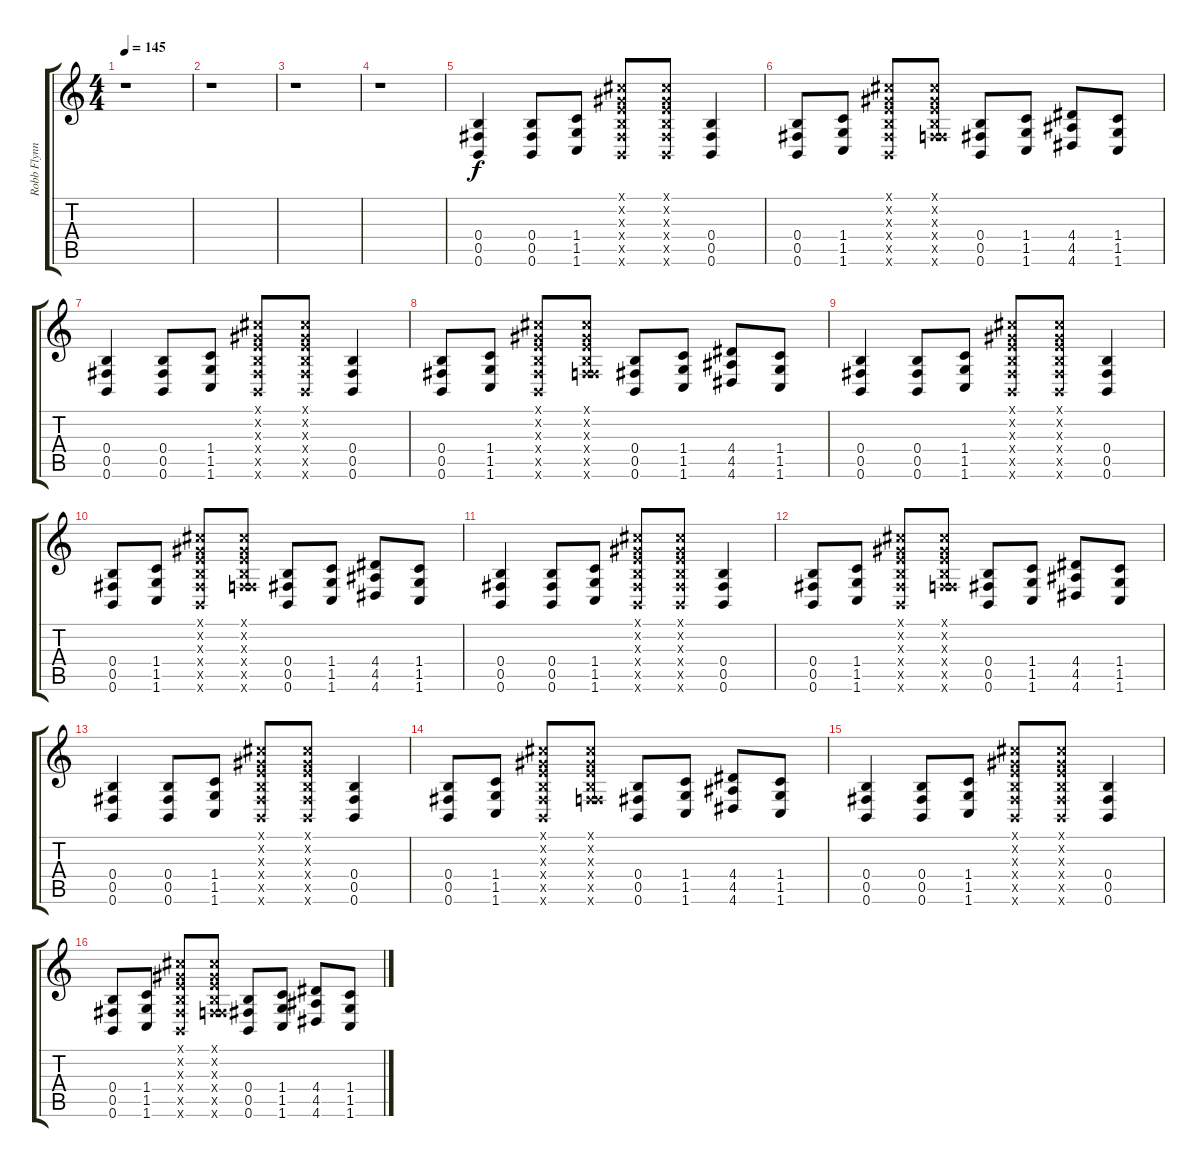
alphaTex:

\track ("Robb Flynn" "Robb Flynn") {instrument distortionguitar}
\staff {score tabs}
\tuning (Db4 Ab3 E3 B2 Gb2 B1) {hide}
\ts (4 4)
\tempo 145
\clef g2
\ks c
r.1{dy ppp} |
r.1 |
r.1 |
r.1 |
(0.4 0.5 0.6).4{dy f} (0.4 0.5 0.6).8 (1.4 1.5 1.6).8 (0.1{x} 0.2{x} 0.3{x} 0.4{x} 0.5{x} 0.6{x}).8 (0.1{x} 0.2{x} 0.3{x} 0.4{x} 0.5{x} 0.6{x}).8 (0.4 0.5 0.6).4 |
(0.4 0.5 0.6).8 (1.4 1.5 1.6).8 (0.1{x} 0.2{x} 0.3{x} 0.4{x} 0.5{x} 0.6{x}).8 (0.1{x} 0.2{x} 0.3{x} 0.4{x} 0.5{x} 6.6{x}).8 (0.4 0.5 0.6).8 (1.4 1.5 1.6).8 (4.4 4.5 4.6).8 (1.4 1.5 1.6).8 |
(0.4 0.5 0.6).4 (0.4 0.5 0.6).8 (1.4 1.5 1.6).8 (0.1{x} 0.2{x} 0.3{x} 0.4{x} 0.5{x} 0.6{x}).8 (0.1{x} 0.2{x} 0.3{x} 0.4{x} 0.5{x} 0.6{x}).8 (0.4 0.5 0.6).4 |
(0.4 0.5 0.6).8 (1.4 1.5 1.6).8 (0.1{x} 0.2{x} 0.3{x} 0.4{x} 0.5{x} 0.6{x}).8 (0.1{x} 0.2{x} 0.3{x} 0.4{x} 0.5{x} 6.6{x}).8 (0.4 0.5 0.6).8 (1.4 1.5 1.6).8 (4.4 4.5 4.6).8 (1.4 1.5 1.6).8 |
(0.4 0.5 0.6).4 (0.4 0.5 0.6).8 (1.4 1.5 1.6).8 (0.1{x} 0.2{x} 0.3{x} 0.4{x} 0.5{x} 0.6{x}).8 (0.1{x} 0.2{x} 0.3{x} 0.4{x} 0.5{x} 0.6{x}).8 (0.4 0.5 0.6).4 |
(0.4 0.5 0.6).8 (1.4 1.5 1.6).8 (0.1{x} 0.2{x} 0.3{x} 0.4{x} 0.5{x} 0.6{x}).8 (0.1{x} 0.2{x} 0.3{x} 0.4{x} 0.5{x} 6.6{x}).8 (0.4 0.5 0.6).8 (1.4 1.5 1.6).8 (4.4 4.5 4.6).8 (1.4 1.5 1.6).8 |
(0.4 0.5 0.6).4 (0.4 0.5 0.6).8 (1.4 1.5 1.6).8 (0.1{x} 0.2{x} 0.3{x} 0.4{x} 0.5{x} 0.6{x}).8 (0.1{x} 0.2{x} 0.3{x} 0.4{x} 0.5{x} 0.6{x}).8 (0.4 0.5 0.6).4 |
(0.4 0.5 0.6).8 (1.4 1.5 1.6).8 (0.1{x} 0.2{x} 0.3{x} 0.4{x} 0.5{x} 0.6{x}).8 (0.1{x} 0.2{x} 0.3{x} 0.4{x} 0.5{x} 6.6{x}).8 (0.4 0.5 0.6).8 (1.4 1.5 1.6).8 (4.4 4.5 4.6).8 (1.4 1.5 1.6).8 |
(0.4 0.5 0.6).4 (0.4 0.5 0.6).8 (1.4 1.5 1.6).8 (0.1{x} 0.2{x} 0.3{x} 0.4{x} 0.5{x} 0.6{x}).8 (0.1{x} 0.2{x} 0.3{x} 0.4{x} 0.5{x} 0.6{x}).8 (0.4 0.5 0.6).4 |
(0.4 0.5 0.6).8 (1.4 1.5 1.6).8 (0.1{x} 0.2{x} 0.3{x} 0.4{x} 0.5{x} 0.6{x}).8 (0.1{x} 0.2{x} 0.3{x} 0.4{x} 0.5{x} 6.6{x}).8 (0.4 0.5 0.6).8 (1.4 1.5 1.6).8 (4.4 4.5 4.6).8 (1.4 1.5 1.6).8 |
(0.4 0.5 0.6).4 (0.4 0.5 0.6).8 (1.4 1.5 1.6).8 (0.1{x} 0.2{x} 0.3{x} 0.4{x} 0.5{x} 0.6{x}).8 (0.1{x} 0.2{x} 0.3{x} 0.4{x} 0.5{x} 0.6{x}).8 (0.4 0.5 0.6).4 |
(0.4 0.5 0.6).8 (1.4 1.5 1.6).8 (0.1{x} 0.2{x} 0.3{x} 0.4{x} 0.5{x} 0.6{x}).8 (0.1{x} 0.2{x} 0.3{x} 0.4{x} 0.5{x} 6.6{x}).8 (0.4 0.5 0.6).8 (1.4 1.5 1.6).8 (4.4 4.5 4.6).8 (1.4 1.5 1.6).8
